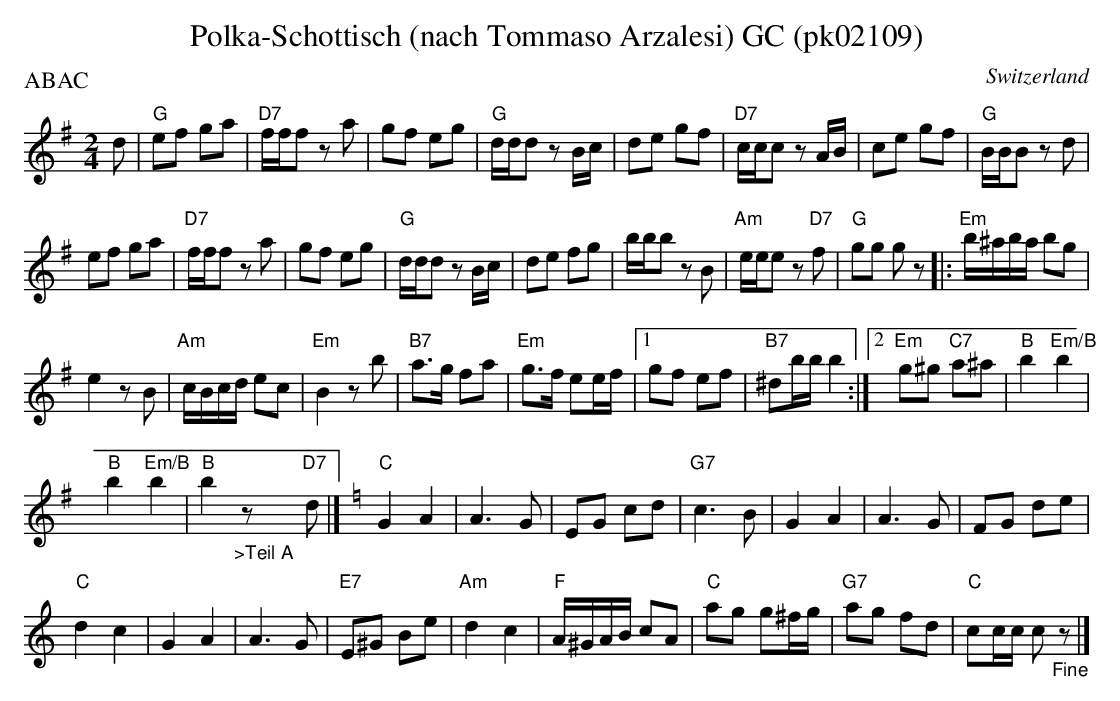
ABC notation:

X:1
T:Polka-Schottisch (nach Tommaso Arzalesi) GC (pk02109)
O:Switzerland
P:ABAC
M:2/4
L:1/8
K:G major
d | "G"ef ga | "D7"f/f/f za | gf eg | "G"d/d/d zB/c/ | de gf | "D7"c/c/c zA/B/ | ce gf | "G"B/B/B zd |
ef ga | "D7"f/f/f za | gf eg | "G"d/d/d zB/c/ | de fg | b/b/b zB | "Am"e/e/e z"D7"f | "G"gg gz |:  "Em"b/^a/b/a/ bg |
e2zB | "Am"c/B/c/d/ ec | "Em"B2zb | "B7"a>g fa | "Em"g>f ee/f/ |1 gf ef | "B7"^db/b/b2 :|2 "Em"g^g "C7"a^a | "B"b2"Em/B"b2 |
"B"b2"Em/B"b2 | "B"b2"_>Teil A"z"D7"d |] [K:C] "C"G2A2 | A3G | EG cd | "G7"c3B | G2A2 |  A3G | FG de |
"C"d2c2 | G2A2 | A3G | "E7"E^G Be | "Am"d2c2 | "F"A/^G/A/B/ cA | "C"ag g^f/g/ | "G7"ag fd | "C"cc/c/ c"_Fine"z |]
